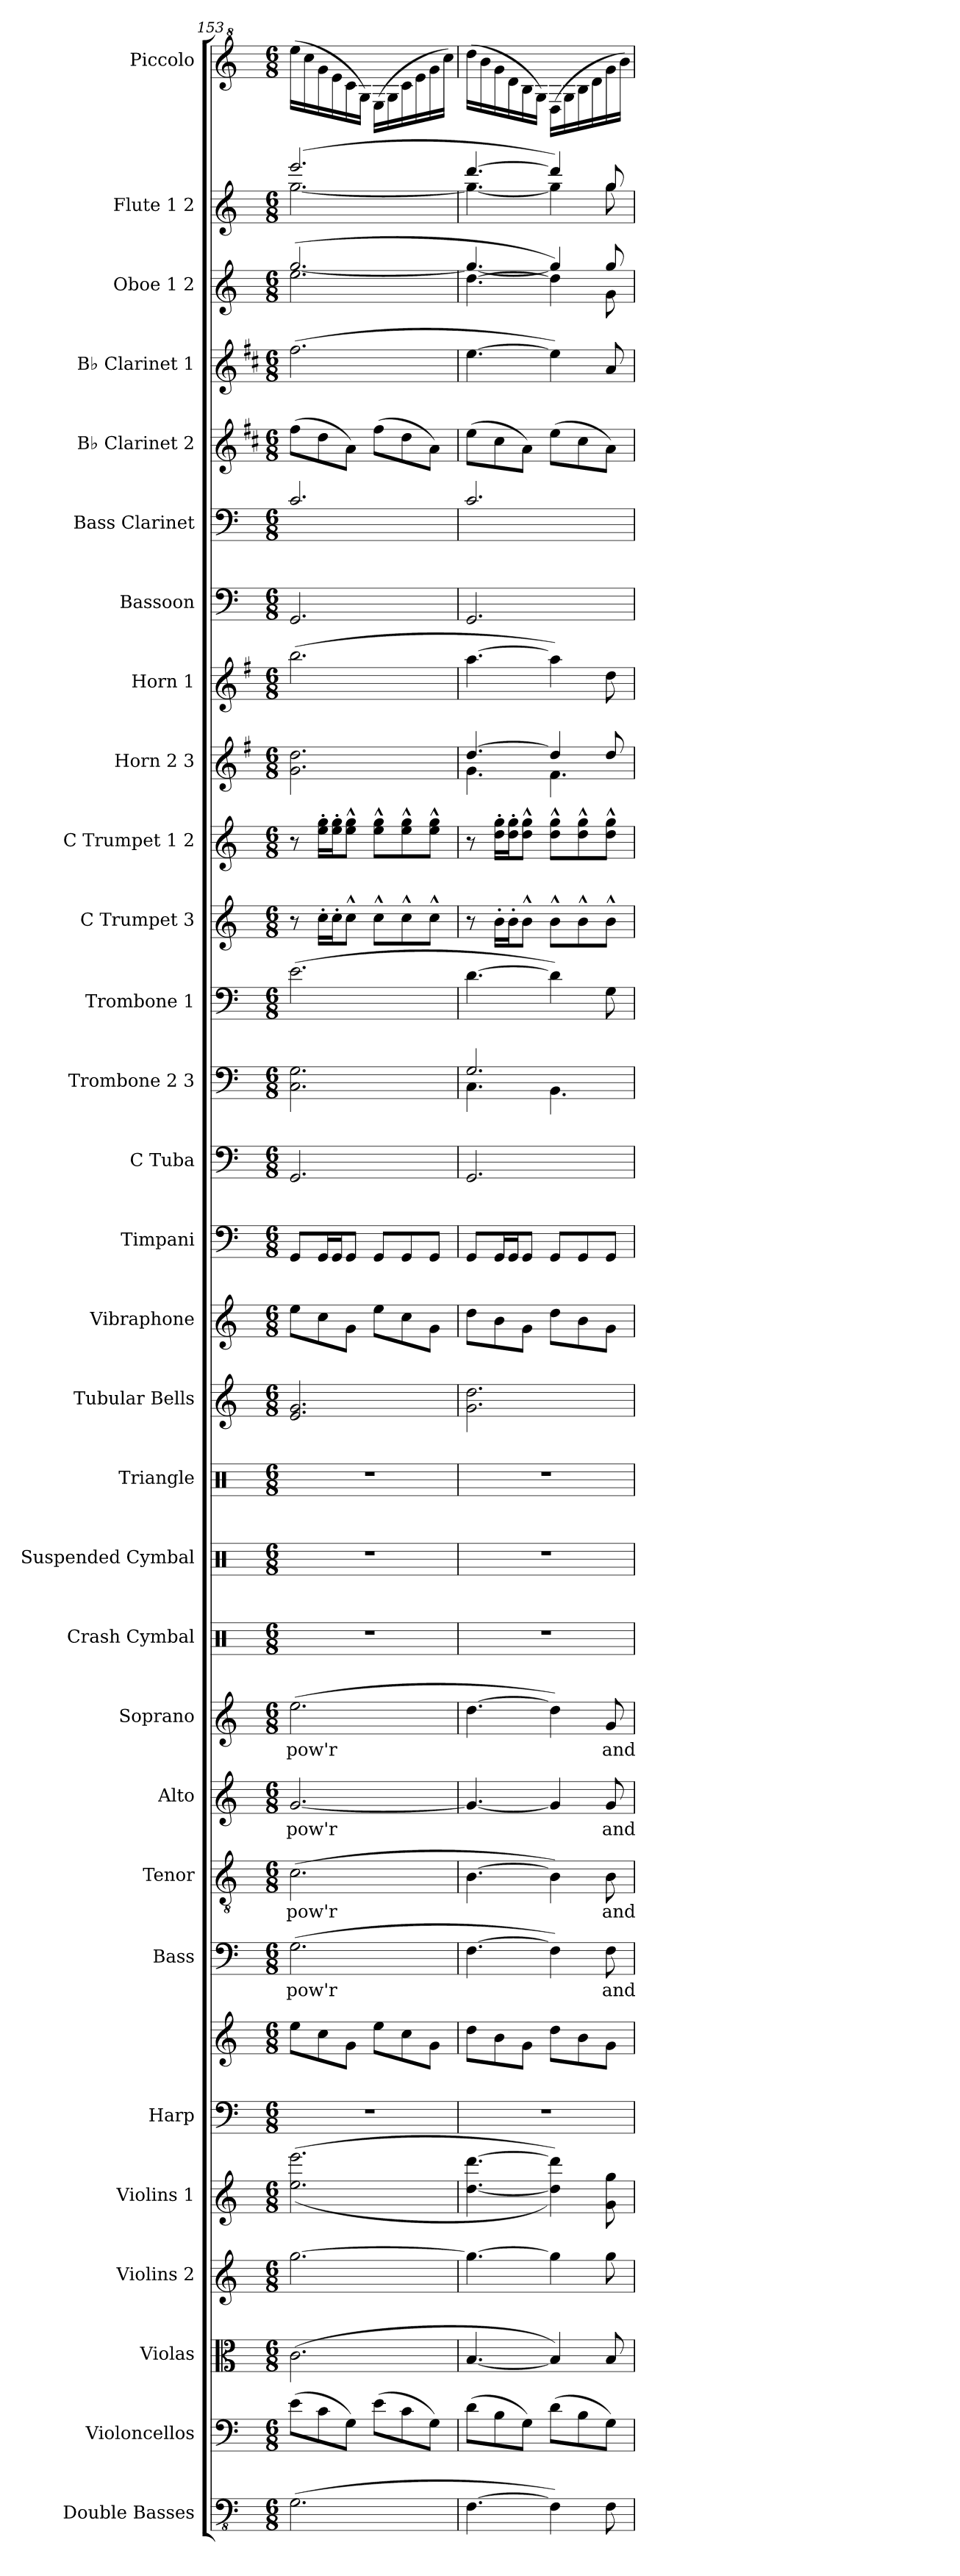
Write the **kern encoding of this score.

**kern	**kern	**kern	**kern	**kern	**kern	**kern	**kern	**text	**kern	**text	**kern	**text	**kern	**text	**kern	**kern	**kern	**kern	**kern	**kern	**kern	**kern	**kern	**kern	**kern	**kern	**kern	**kern	**kern	**kern	**kern	**kern	**kern	**kern
*part30	*part29	*part28	*part27	*part26	*part25	*part25	*part24	*part24	*part23	*part23	*part22	*part22	*part21	*part21	*part20	*part19	*part18	*part17	*part16	*part15	*part14	*part13	*part12	*part11	*part10	*part9	*part8	*part7	*part6	*part5	*part4	*part3	*part2	*part1
*staff31	*staff30	*staff29	*staff28	*staff27	*staff26	*staff25	*staff24	*staff24	*staff23	*staff23	*staff22	*staff22	*staff21	*staff21	*staff20	*staff19	*staff18	*staff17	*staff16	*staff15	*staff14	*staff13	*staff12	*staff11	*staff10	*staff9	*staff8	*staff7	*staff6	*staff5	*staff4	*staff3	*staff2	*staff1
*I"Double Basses	*I"Violoncellos	*I"Violas	*I"Violins 2	*I"Violins 1	*I"Harp	*	*I"Bass	*	*I"Tenor	*	*I"Alto	*	*I"Soprano	*	*I"Crash Cymbal	*I"Suspended Cymbal	*I"Triangle	*I"Tubular Bells	*I"Vibraphone	*I"Timpani	*I"C Tuba	*I"Trombone 2 3	*I"Trombone 1	*I"C Trumpet 3	*I"C Trumpet 1 2	*I"Horn 2 3	*I"Horn 1	*I"Bassoon	*I"Bass Clarinet	*I"B♭ Clarinet 2	*I"B♭ Clarinet 1	*I"Oboe 1 2	*I"Flute 1 2	*I"Piccolo
*I'Dbs.	*I'Vlcs.	*I'Vlas.	*I'Vlns. 2	*I'Vlns. 1	*I'Hrp.	*	*I'B.	*	*I'T.	*	*I'A.	*	*I'S.	*	*I'Cr. Cym.	*I'Susp. Cym.	*I'Trgl.	*I'Tu. Be.	*I'Vib.	*I'Timp.	*I'C Tu.	*I'Trb. 2 3	*I'Trb. 1	*I'C Tpt. 3	*I'C Tpt. 1 2	*I'Hn. 2 3	*I'Hn. 1	*I'Bsn.	*I'B. Cl.	*I'B♭ Cl. 2	*I'B♭ Cl. 1	*I'Ob. 1 2	*I'Fl. 1 2	*I'Picc.
*clefFv4	*clefF4	*clefC3	*clefG2	*clefG2	*clefF4	*clefG2	*clefF4	*	*clefGv2	*	*clefG2	*	*clefG2	*	*clefX	*clefX	*clefX	*clefG2	*	*clefF4	*clefF4	*clefF4	*clefF4	*clefG2	*clefG2	*clefG2	*clefG2	*clefF4	*	*clefG2	*clefG2	*clefG2	*clefG2	*clefG^2
*	*	*	*	*	*	*	*	*	*	*	*	*	*	*	*	*	*	*	*	*	*	*	*	*	*	*ITrd4c7	*ITrd4c7	*	*ITrd8c14	*ITrd1c2	*ITrd1c2	*	*	*ITrd-7c-12
*k[]	*k[]	*k[]	*k[]	*k[]	*k[]	*k[]	*k[]	*	*k[]	*	*k[]	*	*k[]	*	*k[]	*k[]	*k[]	*k[]	*k[]	*k[]	*k[]	*k[]	*k[]	*k[]	*k[]	*k[]	*k[]	*k[]	*k[]	*k[]	*k[]	*k[]	*k[]	*k[]
*C:	*C:	*C:	*C:	*C:	*C:	*C:	*C:	*	*C:	*	*C:	*	*C:	*	*C:	*C:	*C:	*C:	*C:	*C:	*C:	*C:	*C:	*C:	*C:	*C:	*C:	*C:	*C:	*C:	*C:	*C:	*C:	*C:
*M6/8	*M6/8	*M6/8	*M6/8	*M6/8	*M6/8	*M6/8	*M6/8	*	*M6/8	*	*M6/8	*	*M6/8	*	*M6/8	*M6/8	*M6/8	*M6/8	*M6/8	*M6/8	*M6/8	*M6/8	*M6/8	*M6/8	*M6/8	*M6/8	*M6/8	*M6/8	*M6/8	*M6/8	*M6/8	*M6/8	*M6/8	*M6/8
=153	=153	=153	=153	=153	=153	=153	=153	=153	=153	=153	=153	=153	=153	=153	=153	=153	=153	=153	=153	=153	=153	=153	=153	=153	=153	=153	=153	=153	=153	=153	=153	=153	=153	=153
*	*	*	*	*	*	*	*	*	*	*	*	*	*	*	*	*	*	*	*	*	*	*	*	*	*	*	*	*	*	*	*	*^	*^	*
(2.GG\	(8e\L	(2.c\	[2.gg\	((2.ee\ 2.eee\	2.r	8ee\L	(2.G\	pow'r	(2.c\	pow'r	[2.g/	pow'r	(2.ee\	pow'r	2.r	2.r	2.r	2.e/ 2.g/	8ee\L	8GG/L	2.GG/	2.C\ 2.G\	(2.e\	8r	8r	2.c\ 2.g\	(2.ee\	2.GG/	2.C/	(8ee\L	(2.ee\	(2.ee\	[2.gg/	(2.eee/	[2.gg\	(16eeee\LL
.	.	.	.	.	.	.	.	.	.	.	.	.	.	.	.	.	.	.	.	.	.	.	.	.	.	.	.	.	.	.	.	.	.	.	.	16cccc\
.	8c\	.	.	.	.	8cc\	.	.	.	.	.	.	.	.	.	.	.	.	8cc\	16GG/L	.	.	.	16cc'\LL	16ee\' 16gg\'LL	.	.	.	.	8cc\	.	.	.	.	.	16ggg\
.	.	.	.	.	.	.	.	.	.	.	.	.	.	.	.	.	.	.	.	16GG/J	.	.	.	16cc'\J	16ee\' 16gg\'J	.	.	.	.	.	.	.	.	.	.	16eee\
.	8G\J)	.	.	.	.	8g\J	.	.	.	.	.	.	.	.	.	.	.	.	8g\J	8GG/J	.	.	.	8cc^^\J	8ee\^^ 8gg\^^J	.	.	.	.	8g\J)	.	.	.	.	.	16ccc\
.	.	.	.	.	.	.	.	.	.	.	.	.	.	.	.	.	.	.	.	.	.	.	.	.	.	.	.	.	.	.	.	.	.	.	.	16gg\JJ)
.	(8e\L	.	.	.	.	8ee\L	.	.	.	.	.	.	.	.	.	.	.	.	8ee\L	8GG/L	.	.	.	8cc^^\L	8ee\^^ 8gg\^^L	.	.	.	.	(8ee\L	.	.	.	.	.	(16ee\LL
.	.	.	.	.	.	.	.	.	.	.	.	.	.	.	.	.	.	.	.	.	.	.	.	.	.	.	.	.	.	.	.	.	.	.	.	16gg\
.	8c\	.	.	.	.	8cc\	.	.	.	.	.	.	.	.	.	.	.	.	8cc\	8GG/	.	.	.	8cc^^\	8ee\^^ 8gg\^^	.	.	.	.	8cc\	.	.	.	.	.	16ccc\
.	.	.	.	.	.	.	.	.	.	.	.	.	.	.	.	.	.	.	.	.	.	.	.	.	.	.	.	.	.	.	.	.	.	.	.	16eee\
.	8G\J)	.	.	.	.	8g\J	.	.	.	.	.	.	.	.	.	.	.	.	8g\J	8GG/J	.	.	.	8cc^^\J	8ee\^^ 8gg\^^J	.	.	.	.	8g\J)	.	.	.	.	.	16ggg\
.	.	.	.	.	.	.	.	.	.	.	.	.	.	.	.	.	.	.	.	.	.	.	.	.	.	.	.	.	.	.	.	.	.	.	.	16cccc\JJ)
=154	=154	=154	=154	=154	=154	=154	=154	=154	=154	=154	=154	=154	=154	=154	=154	=154	=154	=154	=154	=154	=154	=154	=154	=154	=154	=154	=154	=154	=154	=154	=154	=154	=154	=154	=154	=154
*	*	*	*	*	*	*	*	*	*	*	*	*	*	*	*	*	*	*	*	*	*	*^	*	*	*	*^	*	*	*	*	*	*	*	*	*	*
[4.FF\	(8d\L	[4.B/	4.gg\_	[4.dd\ [4.ddd\	2.r	8dd\L	[4.F\	.	[4.B\	.	4.g/_	.	[4.dd\	.	2.r	2.r	2.r	2.g\ 2.dd\	8dd\L	8GG/L	2.GG/	2.G/	4.C\	[4.d\	8r	8r	[4.g/	4.c\	[4.dd\	2.GG/	2.C/	(8dd\L	[4.dd\	[4.dd\	4.gg/_	[4.ddd/	4.gg\_	(16dddd\LL
.	.	.	.	.	.	.	.	.	.	.	.	.	.	.	.	.	.	.	.	.	.	.	.	.	.	.	.	.	.	.	.	.	.	.	.	.	.	16bbb\
.	8B\	.	.	.	.	8b\	.	.	.	.	.	.	.	.	.	.	.	.	8b\	16GG/L	.	.	.	.	16b'\LL	16dd\' 16gg\'LL	.	.	.	.	.	8b\	.	.	.	.	.	16ggg\
.	.	.	.	.	.	.	.	.	.	.	.	.	.	.	.	.	.	.	.	16GG/J	.	.	.	.	16b'\J	16dd\' 16gg\'J	.	.	.	.	.	.	.	.	.	.	.	16ddd\
.	8G\J)	.	.	.	.	8g\J	.	.	.	.	.	.	.	.	.	.	.	.	8g\J	8GG/J	.	.	.	.	8b^^\J	8dd\^^ 8gg\^^J	.	.	.	.	.	8g\J)	.	.	.	.	.	16bb\
.	.	.	.	.	.	.	.	.	.	.	.	.	.	.	.	.	.	.	.	.	.	.	.	.	.	.	.	.	.	.	.	.	.	.	.	.	.	16gg\JJ)
4FF\])	(8d\L	4B/])	4gg\]	4dd\] 4ddd\]))	.	8dd\L	4F\])	.	4B\])	.	4g/]	.	4dd\])	.	.	.	.	.	8dd\L	8GG/L	.	.	4.BB\	4d\])	8b^^\L	8dd\^^ 8gg\^^L	4g/]	4.B\	4dd\])	.	.	(8dd\L	4dd\])	4dd\])	4gg/]	4ddd/])	4gg\]	(16dd\LL
.	.	.	.	.	.	.	.	.	.	.	.	.	.	.	.	.	.	.	.	.	.	.	.	.	.	.	.	.	.	.	.	.	.	.	.	.	.	16gg\
.	8B\	.	.	.	.	8b\	.	.	.	.	.	.	.	.	.	.	.	.	8b\	8GG/	.	.	.	.	8b^^\	8dd\^^ 8gg\^^	.	.	.	.	.	8b\	.	.	.	.	.	16bb\
.	.	.	.	.	.	.	.	.	.	.	.	.	.	.	.	.	.	.	.	.	.	.	.	.	.	.	.	.	.	.	.	.	.	.	.	.	.	16ddd\
8FF\	8G\J)	8B/	8gg\	8g\ 8gg\	.	8g\J	8F\	and	8B\	and	8g/	and	8g/	and	.	.	.	.	8g\J	8GG/J	.	.	.	8G\	8b^^\J	8dd\^^ 8gg\^^J	8g/	.	8g\	.	.	8g\J)	8g/	8g\	8gg/	8gg/	8gg\	16ggg\
.	.	.	.	.	.	.	.	.	.	.	.	.	.	.	.	.	.	.	.	.	.	.	.	.	.	.	.	.	.	.	.	.	.	.	.	.	.	16bbb\JJ)
*	*	*	*	*	*	*	*	*	*	*	*	*	*	*	*	*	*	*	*	*	*	*	*	*	*	*	*	*	*	*	*	*	*	*v	*v	*	*	*
*	*	*	*	*	*	*	*	*	*	*	*	*	*	*	*	*	*	*	*	*	*	*v	*v	*	*	*	*v	*v	*	*	*	*	*	*	*v	*v	*
=	=	=	=	=	=	=	=	=	=	=	=	=	=	=	=	=	=	=	=	=	=	=	=	=	=	=	=	=	=	=	=	=	=	=
*-	*-	*-	*-	*-	*-	*-	*-	*-	*-	*-	*-	*-	*-	*-	*-	*-	*-	*-	*-	*-	*-	*-	*-	*-	*-	*-	*-	*-	*-	*-	*-	*-	*-	*-
